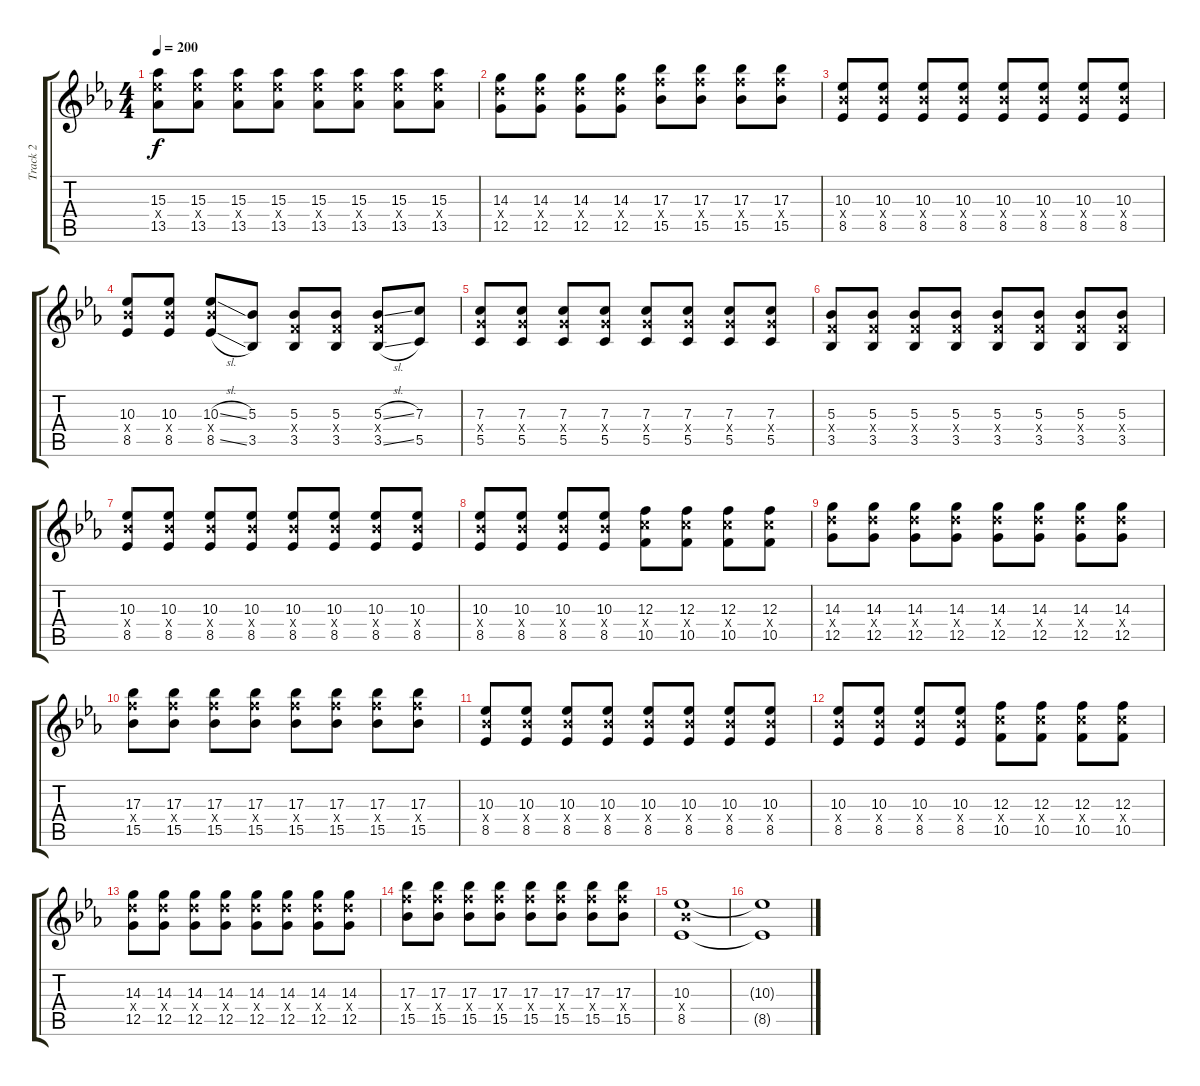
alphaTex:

\track ("Track 2" "Track 2") {instrument distortionguitar}
\staff {score tabs}
\tuning (D4 A3 F3 C3 G2 C2) {hide}
\ts (4 4)
\tempo 200
\clef g2
\ks eb
(15.3 15.4{x} 13.5).8{dy f} (15.3 15.4{x} 13.5).8 (15.3 15.4{x} 13.5).8 (15.3 15.4{x} 13.5).8 (15.3 15.4{x} 13.5).8 (15.3 15.4{x} 13.5).8 (15.3 15.4{x} 13.5).8 (15.3 15.4{x} 13.5).8 |
(14.3 14.4{x} 12.5).8 (14.3 14.4{x} 12.5).8 (14.3 14.4{x} 12.5).8 (14.3 14.4{x} 12.5).8 (17.3 17.4{x} 15.5).8 (17.3 17.4{x} 15.5).8 (17.3 17.4{x} 15.5).8 (17.3 17.4{x} 15.5).8 |
(10.3 10.4{x} 8.5).8 (10.3 10.4{x} 8.5).8 (10.3 10.4{x} 8.5).8 (10.3 10.4{x} 8.5).8 (10.3 10.4{x} 8.5).8 (10.3 10.4{x} 8.5).8 (10.3 10.4{x} 8.5).8 (10.3 10.4{x} 8.5).8 |
(10.3 10.4{x} 8.5).8 (10.3 10.4{x} 8.5).8 (10.3{sl} 10.4{x} 8.5{sl}).8 (5.3 3.5).8 (5.3 5.4{x} 3.5).8 (5.3 5.4{x} 3.5).8 (5.3{sl} 5.4{x} 3.5{sl}).8 (7.3 5.5).8 |
(7.3 7.4{x} 5.5).8 (7.3 7.4{x} 5.5).8 (7.3 7.4{x} 5.5).8 (7.3 7.4{x} 5.5).8 (7.3 7.4{x} 5.5).8 (7.3 7.4{x} 5.5).8 (7.3 7.4{x} 5.5).8 (7.3 7.4{x} 5.5).8 |
(5.3 5.4{x} 3.5).8 (5.3 5.4{x} 3.5).8 (5.3 5.4{x} 3.5).8 (5.3 5.4{x} 3.5).8 (5.3 5.4{x} 3.5).8 (5.3 5.4{x} 3.5).8 (5.3 5.4{x} 3.5).8 (5.3 5.4{x} 3.5).8 |
(10.3 10.4{x} 8.5).8 (10.3 10.4{x} 8.5).8 (10.3 10.4{x} 8.5).8 (10.3 10.4{x} 8.5).8 (10.3 10.4{x} 8.5).8 (10.3 10.4{x} 8.5).8 (10.3 10.4{x} 8.5).8 (10.3 10.4{x} 8.5).8 |
(10.3 10.4{x} 8.5).8 (10.3 10.4{x} 8.5).8 (10.3 10.4{x} 8.5).8 (10.3 10.4{x} 8.5).8 (12.3 12.4{x} 10.5).8 (12.3 12.4{x} 10.5).8 (12.3 12.4{x} 10.5).8 (12.3 12.4{x} 10.5).8 |
(14.3 14.4{x} 12.5).8 (14.3 14.4{x} 12.5).8 (14.3 14.4{x} 12.5).8 (14.3 14.4{x} 12.5).8 (14.3 14.4{x} 12.5).8 (14.3 14.4{x} 12.5).8 (14.3 14.4{x} 12.5).8 (14.3 14.4{x} 12.5).8 |
(17.3 17.4{x} 15.5).8 (17.3 17.4{x} 15.5).8 (17.3 17.4{x} 15.5).8 (17.3 17.4{x} 15.5).8 (17.3 17.4{x} 15.5).8 (17.3 17.4{x} 15.5).8 (17.3 17.4{x} 15.5).8 (17.3 17.4{x} 15.5).8 |
(10.3 10.4{x} 8.5).8 (10.3 10.4{x} 8.5).8 (10.3 10.4{x} 8.5).8 (10.3 10.4{x} 8.5).8 (10.3 10.4{x} 8.5).8 (10.3 10.4{x} 8.5).8 (10.3 10.4{x} 8.5).8 (10.3 10.4{x} 8.5).8 |
(10.3 10.4{x} 8.5).8 (10.3 10.4{x} 8.5).8 (10.3 10.4{x} 8.5).8 (10.3 10.4{x} 8.5).8 (12.3 12.4{x} 10.5).8 (12.3 12.4{x} 10.5).8 (12.3 12.4{x} 10.5).8 (12.3 12.4{x} 10.5).8 |
(14.3 14.4{x} 12.5).8 (14.3 14.4{x} 12.5).8 (14.3 14.4{x} 12.5).8 (14.3 14.4{x} 12.5).8 (14.3 14.4{x} 12.5).8 (14.3 14.4{x} 12.5).8 (14.3 14.4{x} 12.5).8 (14.3 14.4{x} 12.5).8 |
(17.3 17.4{x} 15.5).8 (17.3 17.4{x} 15.5).8 (17.3 17.4{x} 15.5).8 (17.3 17.4{x} 15.5).8 (17.3 17.4{x} 15.5).8 (17.3 17.4{x} 15.5).8 (17.3 17.4{x} 15.5).8 (17.3 17.4{x} 15.5).8 |
(10.3 10.4{x} 8.5).1 |
(10.3{t} 8.5{t}).1
